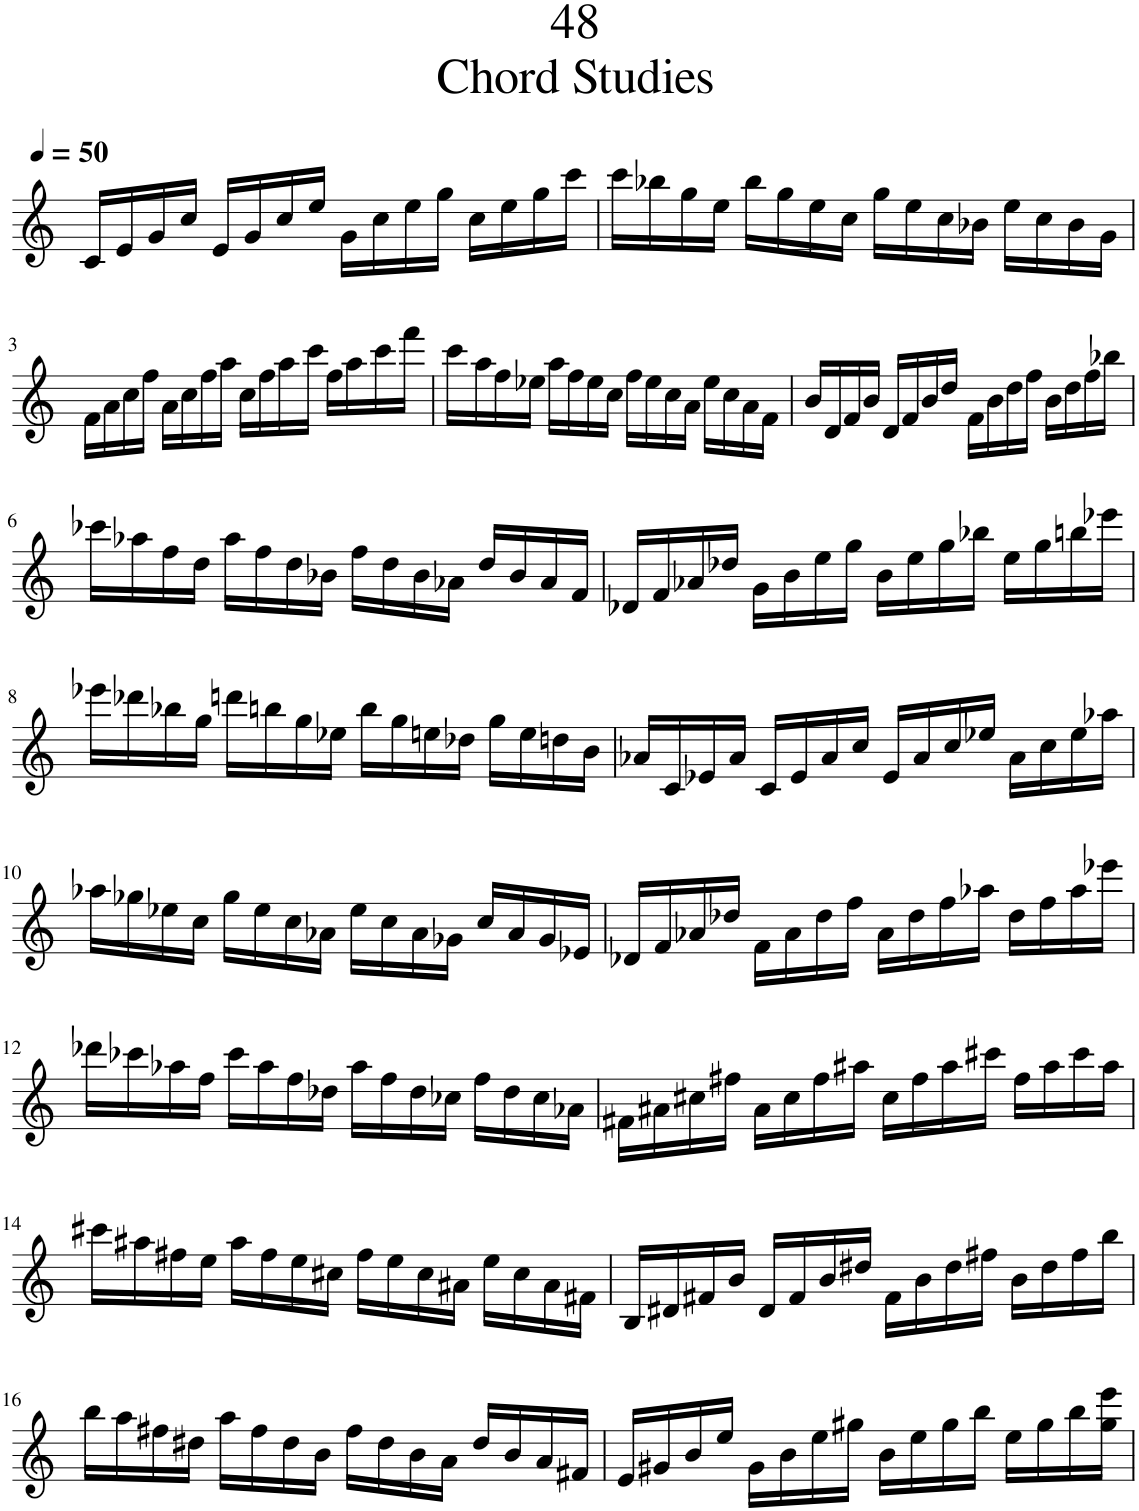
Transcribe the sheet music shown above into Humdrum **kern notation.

**kern
*part1
*staff1
*I"Voice
*I'V
*clefG2
*k[]
=1
16c/LL
16e/
16g/
16cc/JJ
16e/LL
16g/
16cc/
16ee/JJ
16g\LL
16cc\
16ee\
16gg\JJ
16cc\LL
16ee\
16gg\
16ccc\JJ
=2
16ccc\LL
16bb-X\
16gg\
16ee\JJ
16bb-\LL
16gg\
16ee\
16cc\JJ
16gg\LL
16ee\
16cc\
16b-X\JJ
16ee\LL
16cc\
16b-\
16g\JJ
!!LO:LB:g=z
=3
16f\LL
16a\
16cc\
16ff\JJ
16a\LL
16cc\
16ff\
16aa\JJ
16cc\LL
16ff\
16aa\
16ccc\JJ
16ff\LL
16aa\
16ccc\
16fff\JJ
=4
16ccc\LL
16aa\
16ff\
16ee-X\JJ
16aa\LL
16ff\
16ee-\
16cc\JJ
16ff\LL
16ee-\
16cc\
16a\JJ
16ee-\LL
16cc\
16a\
16f\JJ
=5
16b/LL
16d/
16f/
16b/JJ
16d/LL
16f/
16b/
16dd/JJ
16f\LL
16b\
16dd\
16ff\JJ
16b\LL
16dd\
16ff\
16bb-X\JJ
!!LO:LB:g=z
=6
16ccc-X\LL
16aa-X\
16ff\
16dd\JJ
16aa-\LL
16ff\
16dd\
16b-X\JJ
16ff\LL
16dd\
16b-\
16a-X\JJ
16dd/LL
16b-/
16a-/
16f/JJ
=7
16d-X/LL
16f/
16a-X/
16dd-X/JJ
16g\LL
16b\
16ee\
16gg\JJ
16b\LL
16ee\
16gg\
16bb-X\JJ
16ee\LL
16gg\
16bbn\
16eee-X\JJ
!!LO:LB:g=z
=8
16eee-X\LL
16ddd-X\
16bb-X\
16gg\JJ
16dddn\LL
16bbn\
16gg\
16ee-X\JJ
16bb\LL
16gg\
16een\
16dd-X\JJ
16gg\LL
16ee\
16ddn\
16b\JJ
=9
16a-X/LL
16c/
16e-X/
16a-/JJ
16c/LL
16e-/
16a-/
16cc/JJ
16e-/LL
16a-/
16cc/
16ee-X/JJ
16a-\LL
16cc\
16ee-\
16aa-X\JJ
!!LO:LB:g=z
=10
16aa-X\LL
16gg-X\
16ee-X\
16cc\JJ
16gg-\LL
16ee-\
16cc\
16a-X\JJ
16ee-\LL
16cc\
16a-\
16g-X\JJ
16cc/LL
16a-/
16g-/
16e-X/JJ
=11
16d-X/LL
16f/
16a-X/
16dd-X/JJ
16f\LL
16a-\
16dd-\
16ff\JJ
16a-\LL
16dd-\
16ff\
16aa-X\JJ
16dd-\LL
16ff\
16aa-\
16eee-X\JJ
!!LO:LB:g=z
=12
16ddd-X\LL
16ccc-X\
16aa-X\
16ff\JJ
16ccc-\LL
16aa-\
16ff\
16dd-X\JJ
16aa-\LL
16ff\
16dd-\
16cc-X\JJ
16ff\LL
16dd-\
16cc-\
16a-X\JJ
=13
16f#X\LL
16a#X\
16cc#X\
16ff#X\JJ
16a#\LL
16cc#\
16ff#\
16aa#X\JJ
16cc#\LL
16ff#\
16aa#\
16ccc#X\JJ
16ff#\LL
16aa#\
16ccc#\
16aa#\JJ
!!LO:LB:g=z
=14
16ccc#X\LL
16aa#X\
16ff#X\
16ee\JJ
16aa#\LL
16ff#\
16ee\
16cc#X\JJ
16ff#\LL
16ee\
16cc#\
16a#X\JJ
16ee\LL
16cc#\
16a#\
16f#X\JJ
=15
16B/LL
16d#X/
16f#X/
16b/JJ
16d#/LL
16f#/
16b/
16dd#X/JJ
16f#\LL
16b\
16dd#\
16ff#X\JJ
16b\LL
16dd#\
16ff#\
16bb\JJ
!!LO:LB:g=z
=16
16bb\LL
16aa\
16ff#X\
16dd#X\JJ
16aa\LL
16ff#\
16dd#\
16b\JJ
16ff#\LL
16dd#\
16b\
16a\JJ
16dd#/LL
16b/
16a/
16f#X/JJ
=17
16e/LL
16g#X/
16b/
16ee/JJ
16g#\LL
16b\
16ee\
16gg#X\JJ
16b\LL
16ee\
16gg#\
16bb\JJ
16ee\LL
16gg#\
16bb\
16gg#\ 16eee\JJ
=
*-
